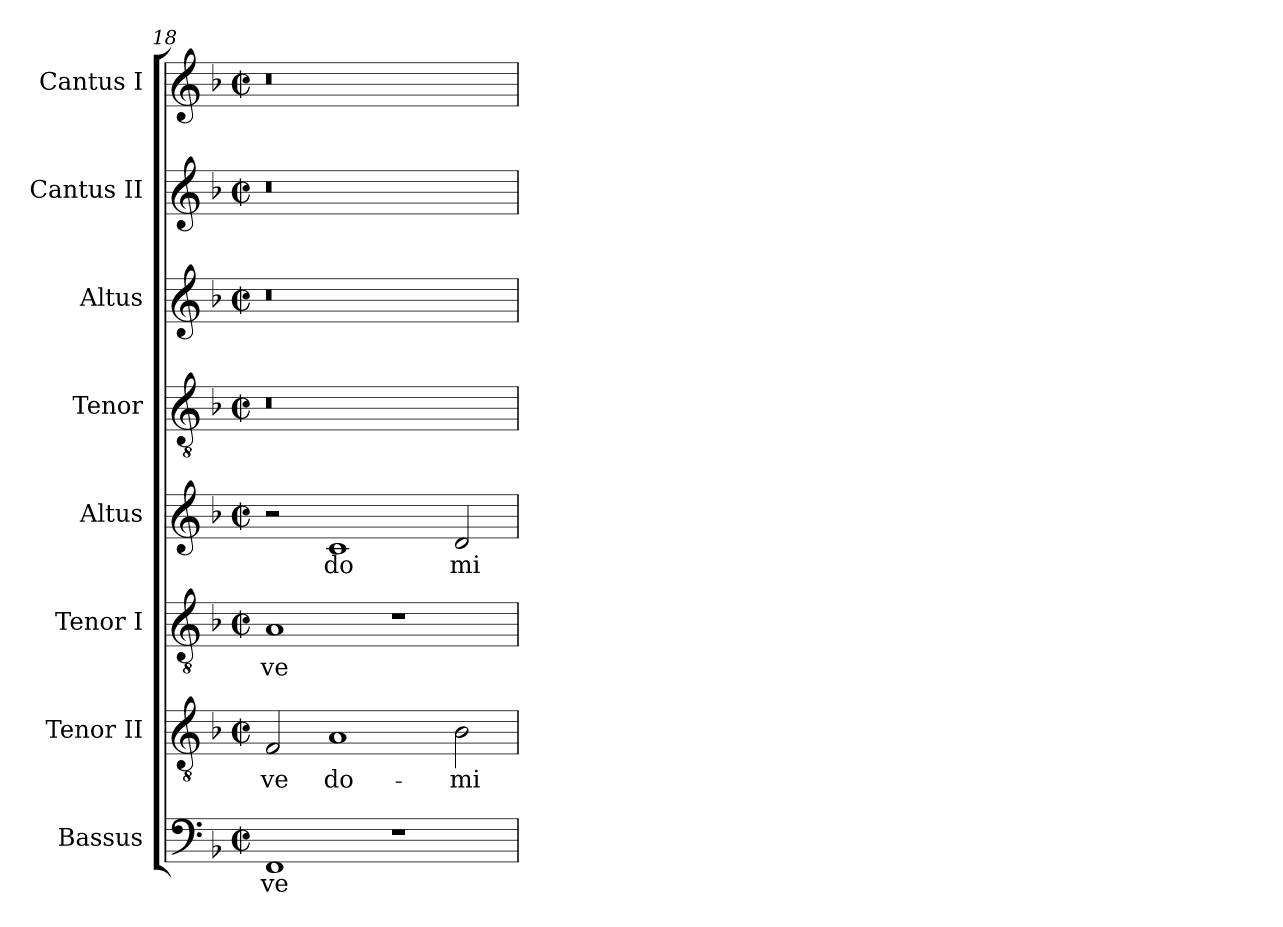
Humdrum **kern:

**kern	**text	**kern	**text	**kern	**text	**kern	**text	**kern	**kern	**kern	**kern
*part8	*part8	*part7	*part7	*part6	*part6	*part5	*part5	*part4	*part3	*part2	*part1
*staff8	*staff8	*staff7	*staff7	*staff6	*staff6	*staff5	*staff5	*staff4	*staff3	*staff2	*staff1
*I"Bassus	*	*I"Tenor II	*	*I"Tenor I	*	*I"Altus	*	*I"Tenor	*I"Altus	*I"Cantus II	*I"Cantus I
*clefF4	*	*clefGv2	*	*clefGv2	*	*clefG2	*	*clefGv2	*clefG2	*clefG2	*clefG2
*k[b-]	*	*k[b-]	*	*k[b-]	*	*k[b-]	*	*k[b-]	*k[b-]	*k[b-]	*k[b-]
*F:	*	*F:	*	*F:	*	*F:	*	*F:	*F:	*F:	*F:
*M2/2	*	*M2/2	*	*M2/2	*	*M2/2	*	*M2/2	*M2/2	*M2/2	*M2/2
*met(c|)	*	*met(c|)	*	*met(c|)	*	*met(c|)	*	*met(c|)	*met(c|)	*met(c|)	*met(c|)
=18	=18	=18	=18	=18	=18	=18	=18	=18	=18	=18	=18
!	!LO:LY:b:cj	!	!LO:LY:b:cj	!	!LO:LY:b:cj	!	!	!	!	!	!
1FF	-ve	2F/	-ve	1A	-ve	2r	.	0r	0r	0r	0r
!	!	!	!LO:LY:b:cj	!	!	!	!LO:LY:b:cj	!	!	!	!
.	.	1A	do-	.	.	1c	do	.	.	.	.
1r	.	.	.	1r	.	.	.	.	.	.	.
!	!	!	!LO:LY:b:cj	!	!	!	!LO:LY:b:cj	!	!	!	!
.	.	2B-\	-mi-	.	.	2d/	mi	.	.	.	.
=	=	=	=	=	=	=	=	=	=	=	=
*-	*-	*-	*-	*-	*-	*-	*-	*-	*-	*-	*-
